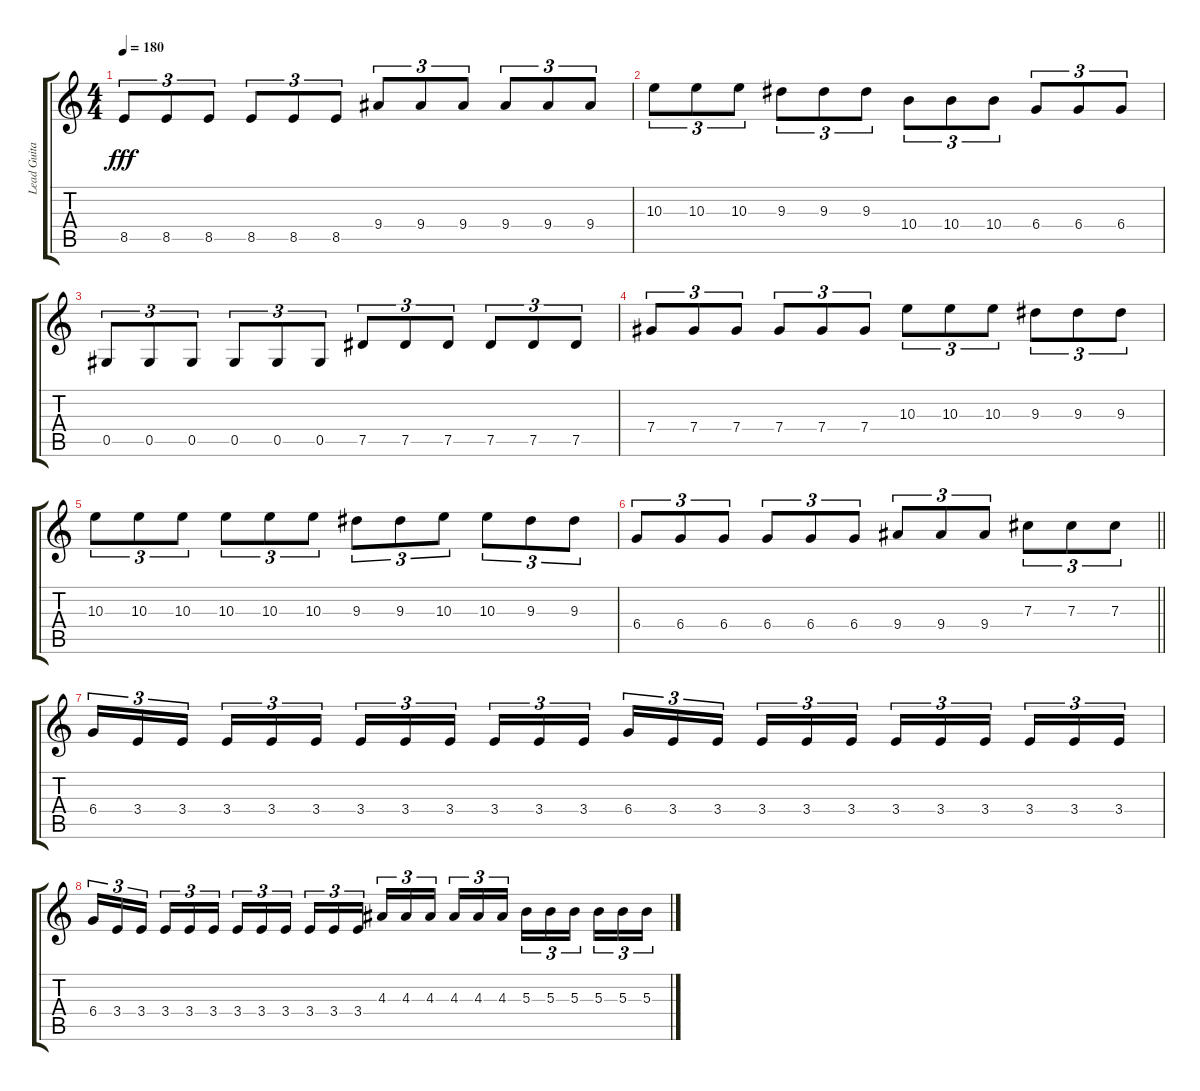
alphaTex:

\track ("Lead Guitar" "Lead Guita") {instrument distortionguitar}
\staff {score tabs}
\tuning (Eb4 Bb3 Gb3 Db3 Ab2 Eb2) {hide}
\ts (4 4)
\tempo 180
\clef g2
\ks c
8.5.8{tu (3 2) dy fff} 8.5.8{tu (3 2)} 8.5.8{tu (3 2)} 8.5.8{tu (3 2)} 8.5.8{tu (3 2)} 8.5.8{tu (3 2)} 9.4.8{tu (3 2)} 9.4.8{tu (3 2)} 9.4.8{tu (3 2)} 9.4.8{tu (3 2)} 9.4.8{tu (3 2)} 9.4.8{tu (3 2)} |
10.3.8{tu (3 2)} 10.3.8{tu (3 2)} 10.3.8{tu (3 2)} 9.3.8{tu (3 2)} 9.3.8{tu (3 2)} 9.3.8{tu (3 2)} 10.4.8{tu (3 2)} 10.4.8{tu (3 2)} 10.4.8{tu (3 2)} 6.4.8{tu (3 2)} 6.4.8{tu (3 2)} 6.4.8{tu (3 2)} |
0.5.8{tu (3 2)} 0.5.8{tu (3 2)} 0.5.8{tu (3 2)} 0.5.8{tu (3 2)} 0.5.8{tu (3 2)} 0.5.8{tu (3 2)} 7.5.8{tu (3 2)} 7.5.8{tu (3 2)} 7.5.8{tu (3 2)} 7.5.8{tu (3 2)} 7.5.8{tu (3 2)} 7.5.8{tu (3 2)} |
7.4.8{tu (3 2)} 7.4.8{tu (3 2)} 7.4.8{tu (3 2)} 7.4.8{tu (3 2)} 7.4.8{tu (3 2)} 7.4.8{tu (3 2)} 10.3.8{tu (3 2)} 10.3.8{tu (3 2)} 10.3.8{tu (3 2)} 9.3.8{tu (3 2)} 9.3.8{tu (3 2)} 9.3.8{tu (3 2)} |
10.3.8{tu (3 2)} 10.3.8{tu (3 2)} 10.3.8{tu (3 2)} 10.3.8{tu (3 2)} 10.3.8{tu (3 2)} 10.3.8{tu (3 2)} 9.3.8{tu (3 2)} 9.3.8{tu (3 2)} 10.3.8{tu (3 2)} 10.3.8{tu (3 2)} 9.3.8{tu (3 2)} 9.3.8{tu (3 2)} |
\barLineRight lightlight
6.4.8{tu (3 2)} 6.4.8{tu (3 2)} 6.4.8{tu (3 2)} 6.4.8{tu (3 2)} 6.4.8{tu (3 2)} 6.4.8{tu (3 2)} 9.4.8{tu (3 2)} 9.4.8{tu (3 2)} 9.4.8{tu (3 2)} 7.3.8{tu (3 2)} 7.3.8{tu (3 2)} 7.3.8{tu (3 2)} |
\section ("" "")
6.4.16{tu (3 2)} 3.4.16{tu (3 2)} 3.4.16{tu (3 2) beam splitsecondary} 3.4.16{tu (3 2)} 3.4.16{tu (3 2)} 3.4.16{tu (3 2)} 3.4.16{tu (3 2)} 3.4.16{tu (3 2)} 3.4.16{tu (3 2) beam splitsecondary} 3.4.16{tu (3 2)} 3.4.16{tu (3 2)} 3.4.16{tu (3 2)} 6.4.16{tu (3 2)} 3.4.16{tu (3 2)} 3.4.16{tu (3 2) beam splitsecondary} 3.4.16{tu (3 2)} 3.4.16{tu (3 2)} 3.4.16{tu (3 2)} 3.4.16{tu (3 2)} 3.4.16{tu (3 2)} 3.4.16{tu (3 2) beam splitsecondary} 3.4.16{tu (3 2)} 3.4.16{tu (3 2)} 3.4.16{tu (3 2)} |
6.4.16{tu (3 2)} 3.4.16{tu (3 2)} 3.4.16{tu (3 2) beam splitsecondary} 3.4.16{tu (3 2)} 3.4.16{tu (3 2)} 3.4.16{tu (3 2)} 3.4.16{tu (3 2)} 3.4.16{tu (3 2)} 3.4.16{tu (3 2) beam splitsecondary} 3.4.16{tu (3 2)} 3.4.16{tu (3 2)} 3.4.16{tu (3 2)} 4.3.16{tu (3 2)} 4.3.16{tu (3 2)} 4.3.16{tu (3 2) beam splitsecondary} 4.3.16{tu (3 2)} 4.3.16{tu (3 2)} 4.3.16{tu (3 2)} 5.3.16{tu (3 2)} 5.3.16{tu (3 2)} 5.3.16{tu (3 2) beam splitsecondary} 5.3.16{tu (3 2)} 5.3.16{tu (3 2)} 5.3.16{tu (3 2)}
